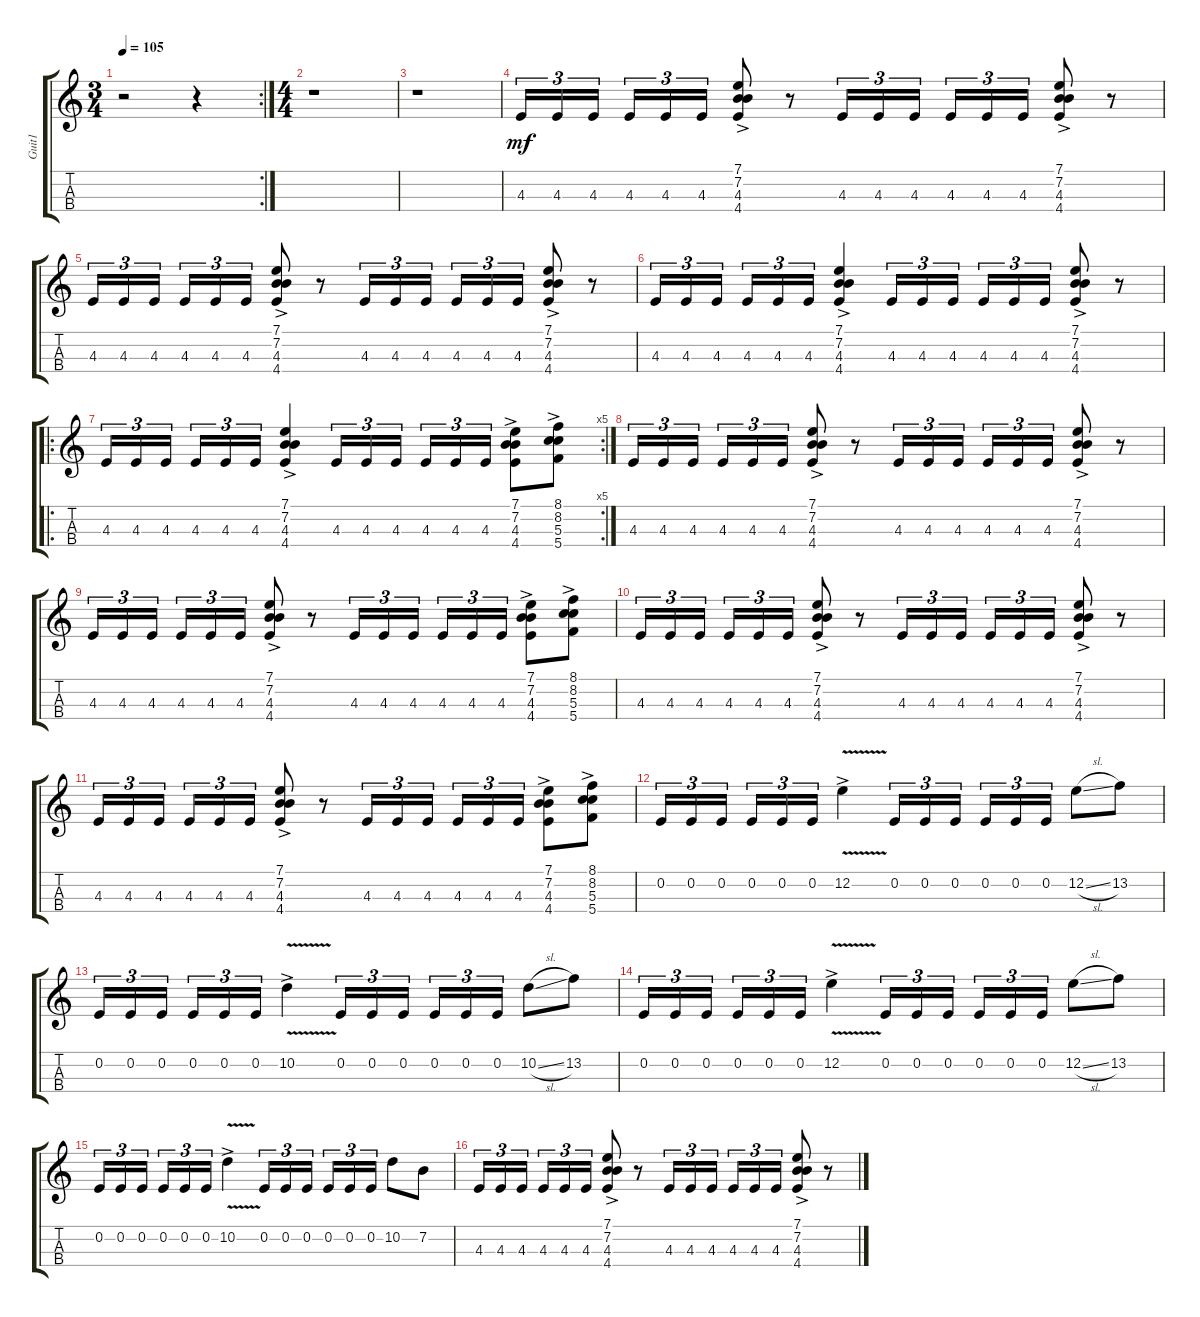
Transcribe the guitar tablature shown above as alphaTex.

\track ("Guit1" "Guit1") {instrument shamisen}
\staff {score tabs}
\tuning (A4 E4 C4 G4) {hide}
\rc 2
\ts (3 4)
\tempo 105
\clef g2
\ks c
r.2{dy mf} r.4 |
\ts (4 4)
r.1 |
r.1 |
4.3.16{tu (3 2)} 4.3.16{tu (3 2)} 4.3.16{tu (3 2)} 4.3.16{tu (3 2)} 4.3.16{tu (3 2)} 4.3.16{tu (3 2)} (7.1{ac} 7.2{ac} 4.3 4.4).8 r.8 4.3.16{tu (3 2)} 4.3.16{tu (3 2)} 4.3.16{tu (3 2)} 4.3.16{tu (3 2)} 4.3.16{tu (3 2)} 4.3.16{tu (3 2)} (7.1{ac} 7.2{ac} 4.3 4.4).8 r.8 |
4.3.16{tu (3 2)} 4.3.16{tu (3 2)} 4.3.16{tu (3 2)} 4.3.16{tu (3 2)} 4.3.16{tu (3 2)} 4.3.16{tu (3 2)} (7.1{ac} 7.2{ac} 4.3 4.4).8 r.8 4.3.16{tu (3 2)} 4.3.16{tu (3 2)} 4.3.16{tu (3 2)} 4.3.16{tu (3 2)} 4.3.16{tu (3 2)} 4.3.16{tu (3 2)} (7.1{ac} 7.2{ac} 4.3 4.4).8 r.8 |
4.3.16{tu (3 2)} 4.3.16{tu (3 2)} 4.3.16{tu (3 2)} 4.3.16{tu (3 2)} 4.3.16{tu (3 2)} 4.3.16{tu (3 2)} (7.1{ac} 7.2{ac} 4.3 4.4).4 4.3.16{tu (3 2)} 4.3.16{tu (3 2)} 4.3.16{tu (3 2)} 4.3.16{tu (3 2)} 4.3.16{tu (3 2)} 4.3.16{tu (3 2)} (7.1{ac} 7.2{ac} 4.3 4.4).8 r.8 |
\ro
\rc 5
4.3.16{tu (3 2)} 4.3.16{tu (3 2)} 4.3.16{tu (3 2)} 4.3.16{tu (3 2)} 4.3.16{tu (3 2)} 4.3.16{tu (3 2)} (7.1{ac} 7.2{ac} 4.3 4.4).4 4.3.16{tu (3 2)} 4.3.16{tu (3 2)} 4.3.16{tu (3 2)} 4.3.16{tu (3 2)} 4.3.16{tu (3 2)} 4.3.16{tu (3 2)} (7.1{ac} 7.2{ac} 4.3 4.4).8 (8.1{ac} 8.2{ac} 5.3 5.4).8 |
4.3.16{tu (3 2)} 4.3.16{tu (3 2)} 4.3.16{tu (3 2)} 4.3.16{tu (3 2)} 4.3.16{tu (3 2)} 4.3.16{tu (3 2)} (7.1{ac} 7.2{ac} 4.3 4.4).8 r.8 4.3.16{tu (3 2)} 4.3.16{tu (3 2)} 4.3.16{tu (3 2)} 4.3.16{tu (3 2)} 4.3.16{tu (3 2)} 4.3.16{tu (3 2)} (7.1{ac} 7.2{ac} 4.3 4.4).8 r.8 |
4.3.16{tu (3 2)} 4.3.16{tu (3 2)} 4.3.16{tu (3 2)} 4.3.16{tu (3 2)} 4.3.16{tu (3 2)} 4.3.16{tu (3 2)} (7.1{ac} 7.2{ac} 4.3 4.4).8 r.8 4.3.16{tu (3 2)} 4.3.16{tu (3 2)} 4.3.16{tu (3 2)} 4.3.16{tu (3 2)} 4.3.16{tu (3 2)} 4.3.16{tu (3 2)} (7.1{ac} 7.2{ac} 4.3 4.4).8 (8.1{ac} 8.2{ac} 5.3 5.4).8 |
4.3.16{tu (3 2)} 4.3.16{tu (3 2)} 4.3.16{tu (3 2)} 4.3.16{tu (3 2)} 4.3.16{tu (3 2)} 4.3.16{tu (3 2)} (7.1{ac} 7.2{ac} 4.3 4.4).8 r.8 4.3.16{tu (3 2)} 4.3.16{tu (3 2)} 4.3.16{tu (3 2)} 4.3.16{tu (3 2)} 4.3.16{tu (3 2)} 4.3.16{tu (3 2)} (7.1{ac} 7.2{ac} 4.3 4.4).8 r.8 |
4.3.16{tu (3 2)} 4.3.16{tu (3 2)} 4.3.16{tu (3 2)} 4.3.16{tu (3 2)} 4.3.16{tu (3 2)} 4.3.16{tu (3 2)} (7.1{ac} 7.2{ac} 4.3 4.4).8 r.8 4.3.16{tu (3 2)} 4.3.16{tu (3 2)} 4.3.16{tu (3 2)} 4.3.16{tu (3 2)} 4.3.16{tu (3 2)} 4.3.16{tu (3 2)} (7.1{ac} 7.2{ac} 4.3 4.4).8 (8.1{ac} 8.2{ac} 5.3 5.4).8 |
0.2.16{tu (3 2)} 0.2.16{tu (3 2)} 0.2.16{tu (3 2)} 0.2.16{tu (3 2)} 0.2.16{tu (3 2)} 0.2.16{tu (3 2)} 12.2{v ac}.4 0.2.16{tu (3 2)} 0.2.16{tu (3 2)} 0.2.16{tu (3 2)} 0.2.16{tu (3 2)} 0.2.16{tu (3 2)} 0.2.16{tu (3 2)} 12.2{sl}.8 13.2.8 |
0.2.16{tu (3 2)} 0.2.16{tu (3 2)} 0.2.16{tu (3 2)} 0.2.16{tu (3 2)} 0.2.16{tu (3 2)} 0.2.16{tu (3 2)} 10.2{v ac}.4 0.2.16{tu (3 2)} 0.2.16{tu (3 2)} 0.2.16{tu (3 2)} 0.2.16{tu (3 2)} 0.2.16{tu (3 2)} 0.2.16{tu (3 2)} 10.2{sl}.8 13.2.8 |
0.2.16{tu (3 2)} 0.2.16{tu (3 2)} 0.2.16{tu (3 2)} 0.2.16{tu (3 2)} 0.2.16{tu (3 2)} 0.2.16{tu (3 2)} 12.2{v ac}.4 0.2.16{tu (3 2)} 0.2.16{tu (3 2)} 0.2.16{tu (3 2)} 0.2.16{tu (3 2)} 0.2.16{tu (3 2)} 0.2.16{tu (3 2)} 12.2{sl}.8 13.2.8 |
0.2.16{tu (3 2)} 0.2.16{tu (3 2)} 0.2.16{tu (3 2)} 0.2.16{tu (3 2)} 0.2.16{tu (3 2)} 0.2.16{tu (3 2)} 10.2{v ac}.4 0.2.16{tu (3 2)} 0.2.16{tu (3 2)} 0.2.16{tu (3 2)} 0.2.16{tu (3 2)} 0.2.16{tu (3 2)} 0.2.16{tu (3 2)} 10.2.8 7.2.8 |
4.3.16{tu (3 2)} 4.3.16{tu (3 2)} 4.3.16{tu (3 2)} 4.3.16{tu (3 2)} 4.3.16{tu (3 2)} 4.3.16{tu (3 2)} (7.1{ac} 7.2{ac} 4.3 4.4).8 r.8 4.3.16{tu (3 2)} 4.3.16{tu (3 2)} 4.3.16{tu (3 2)} 4.3.16{tu (3 2)} 4.3.16{tu (3 2)} 4.3.16{tu (3 2)} (7.1{ac} 7.2{ac} 4.3 4.4).8 r.8
